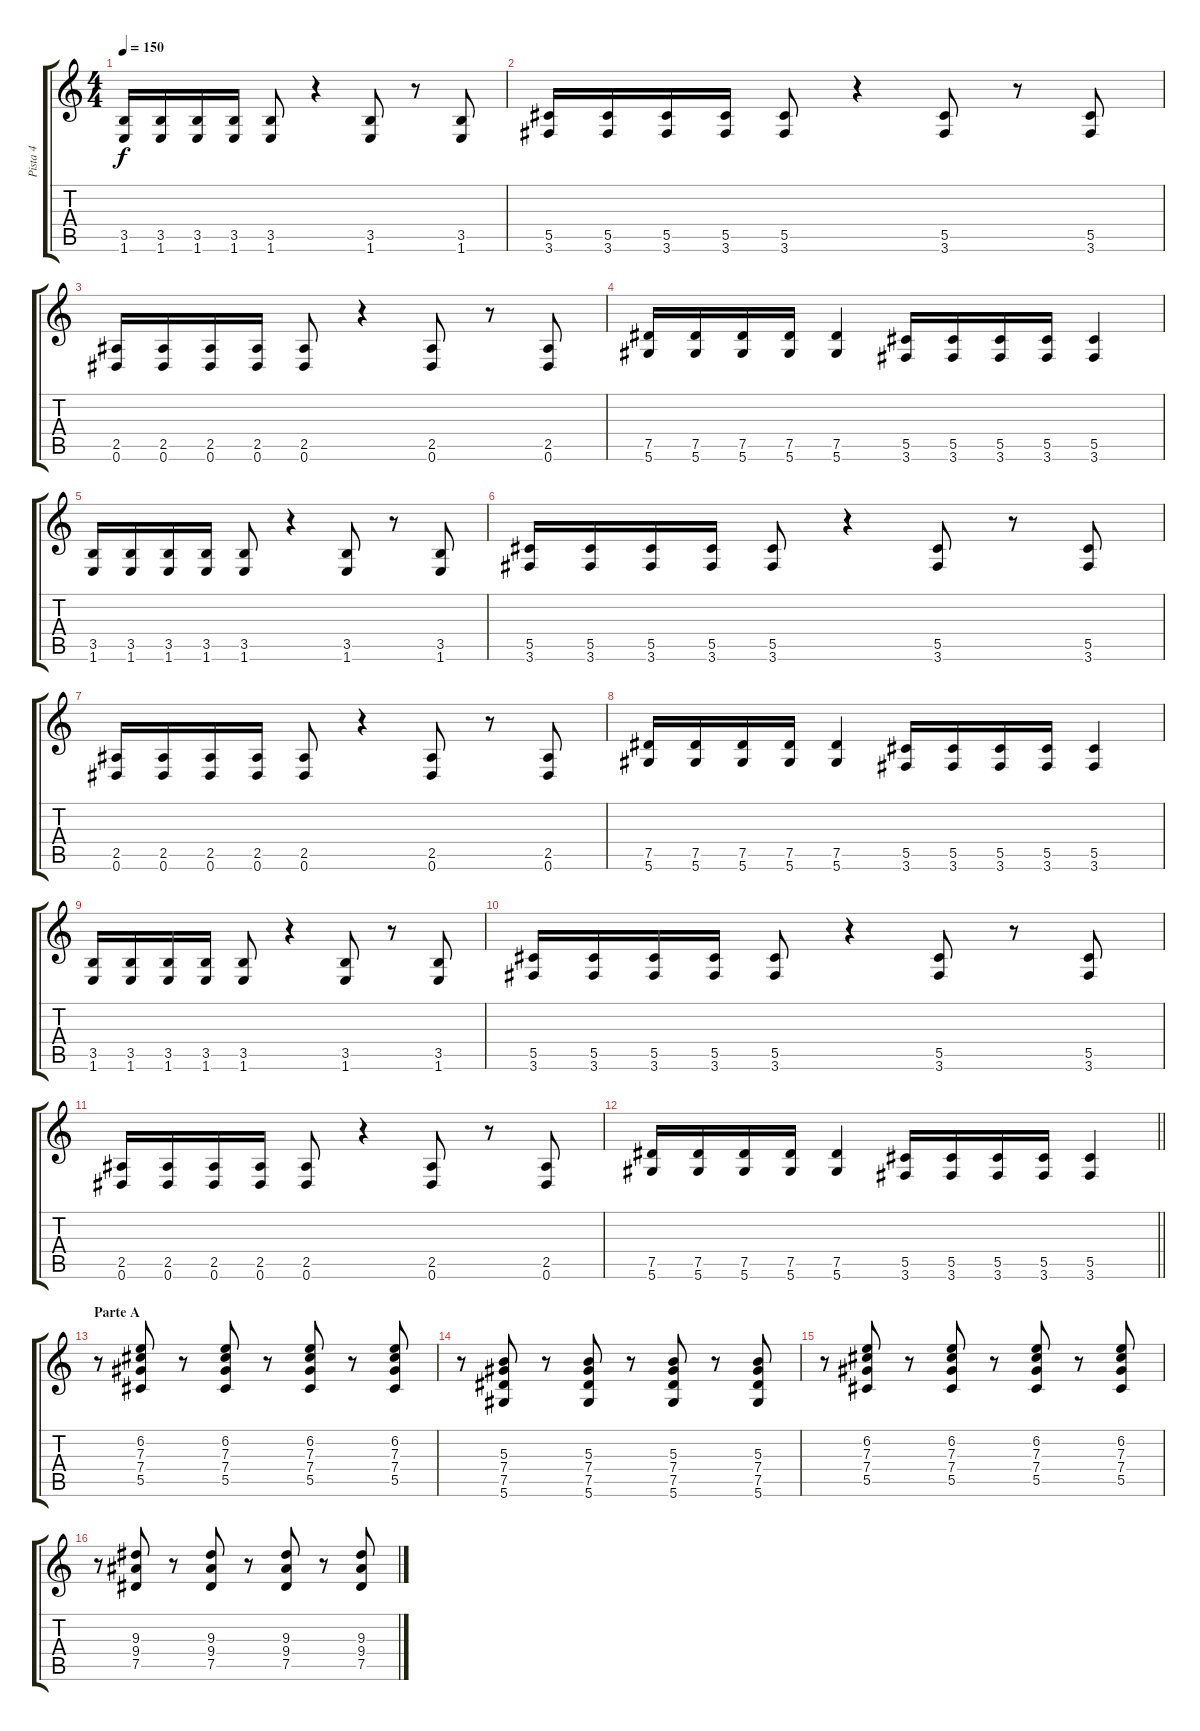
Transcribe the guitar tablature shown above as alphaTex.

\track ("Pista 4" "Pista 4") {instrument distortionguitar}
\staff {score tabs}
\tuning (Eb4 Bb3 Gb3 Db3 Ab2 Eb2) {hide}
\ts (4 4)
\tempo 150
\clef g2
\ks c
(3.5 1.6).16{dy f} (3.5 1.6).16 (3.5 1.6).16 (3.5 1.6).16 (3.5 1.6).8 r.4 (3.5 1.6).8 r.8 (3.5 1.6).8 |
(5.5 3.6).16 (5.5 3.6).16 (5.5 3.6).16 (5.5 3.6).16 (5.5 3.6).8 r.4 (5.5 3.6).8 r.8 (5.5 3.6).8 |
(2.5 0.6).16 (2.5 0.6).16 (2.5 0.6).16 (2.5 0.6).16 (2.5 0.6).8 r.4 (2.5 0.6).8 r.8 (2.5 0.6).8 |
(7.5 5.6).16 (7.5 5.6).16 (7.5 5.6).16 (7.5 5.6).16 (7.5 5.6).4 (5.5 3.6).16 (5.5 3.6).16 (5.5 3.6).16 (5.5 3.6).16 (5.5 3.6).4 |
(3.5 1.6).16 (3.5 1.6).16 (3.5 1.6).16 (3.5 1.6).16 (3.5 1.6).8 r.4 (3.5 1.6).8 r.8 (3.5 1.6).8 |
(5.5 3.6).16 (5.5 3.6).16 (5.5 3.6).16 (5.5 3.6).16 (5.5 3.6).8 r.4 (5.5 3.6).8 r.8 (5.5 3.6).8 |
(2.5 0.6).16 (2.5 0.6).16 (2.5 0.6).16 (2.5 0.6).16 (2.5 0.6).8 r.4 (2.5 0.6).8 r.8 (2.5 0.6).8 |
(7.5 5.6).16 (7.5 5.6).16 (7.5 5.6).16 (7.5 5.6).16 (7.5 5.6).4 (5.5 3.6).16 (5.5 3.6).16 (5.5 3.6).16 (5.5 3.6).16 (5.5 3.6).4 |
(3.5 1.6).16 (3.5 1.6).16 (3.5 1.6).16 (3.5 1.6).16 (3.5 1.6).8 r.4 (3.5 1.6).8 r.8 (3.5 1.6).8 |
(5.5 3.6).16 (5.5 3.6).16 (5.5 3.6).16 (5.5 3.6).16 (5.5 3.6).8 r.4 (5.5 3.6).8 r.8 (5.5 3.6).8 |
(2.5 0.6).16 (2.5 0.6).16 (2.5 0.6).16 (2.5 0.6).16 (2.5 0.6).8 r.4 (2.5 0.6).8 r.8 (2.5 0.6).8 |
\barLineRight lightlight
(7.5 5.6).16 (7.5 5.6).16 (7.5 5.6).16 (7.5 5.6).16 (7.5 5.6).4 (5.5 3.6).16 (5.5 3.6).16 (5.5 3.6).16 (5.5 3.6).16 (5.5 3.6).4 |
\section ("" "Parte A")
r.8{instrument electricguitarclean} (6.2 7.3 7.4 5.5).8 r.8 (6.2 7.3 7.4 5.5).8 r.8 (6.2 7.3 7.4 5.5).8 r.8 (6.2 7.3 7.4 5.5).8 |
r.8 (5.3 7.4 7.5 5.6).8 r.8 (5.3 7.4 7.5 5.6).8 r.8 (5.3 7.4 7.5 5.6).8 r.8 (5.3 7.4 7.5 5.6).8 |
r.8{instrument electricguitarclean} (6.2 7.3 7.4 5.5).8 r.8 (6.2 7.3 7.4 5.5).8 r.8 (6.2 7.3 7.4 5.5).8 r.8 (6.2 7.3 7.4 5.5).8 |
r.8{instrument electricguitarclean} (9.3 9.4 7.5).8 r.8 (9.3 9.4 7.5).8 r.8 (9.3 9.4 7.5).8 r.8 (9.3 9.4 7.5).8
